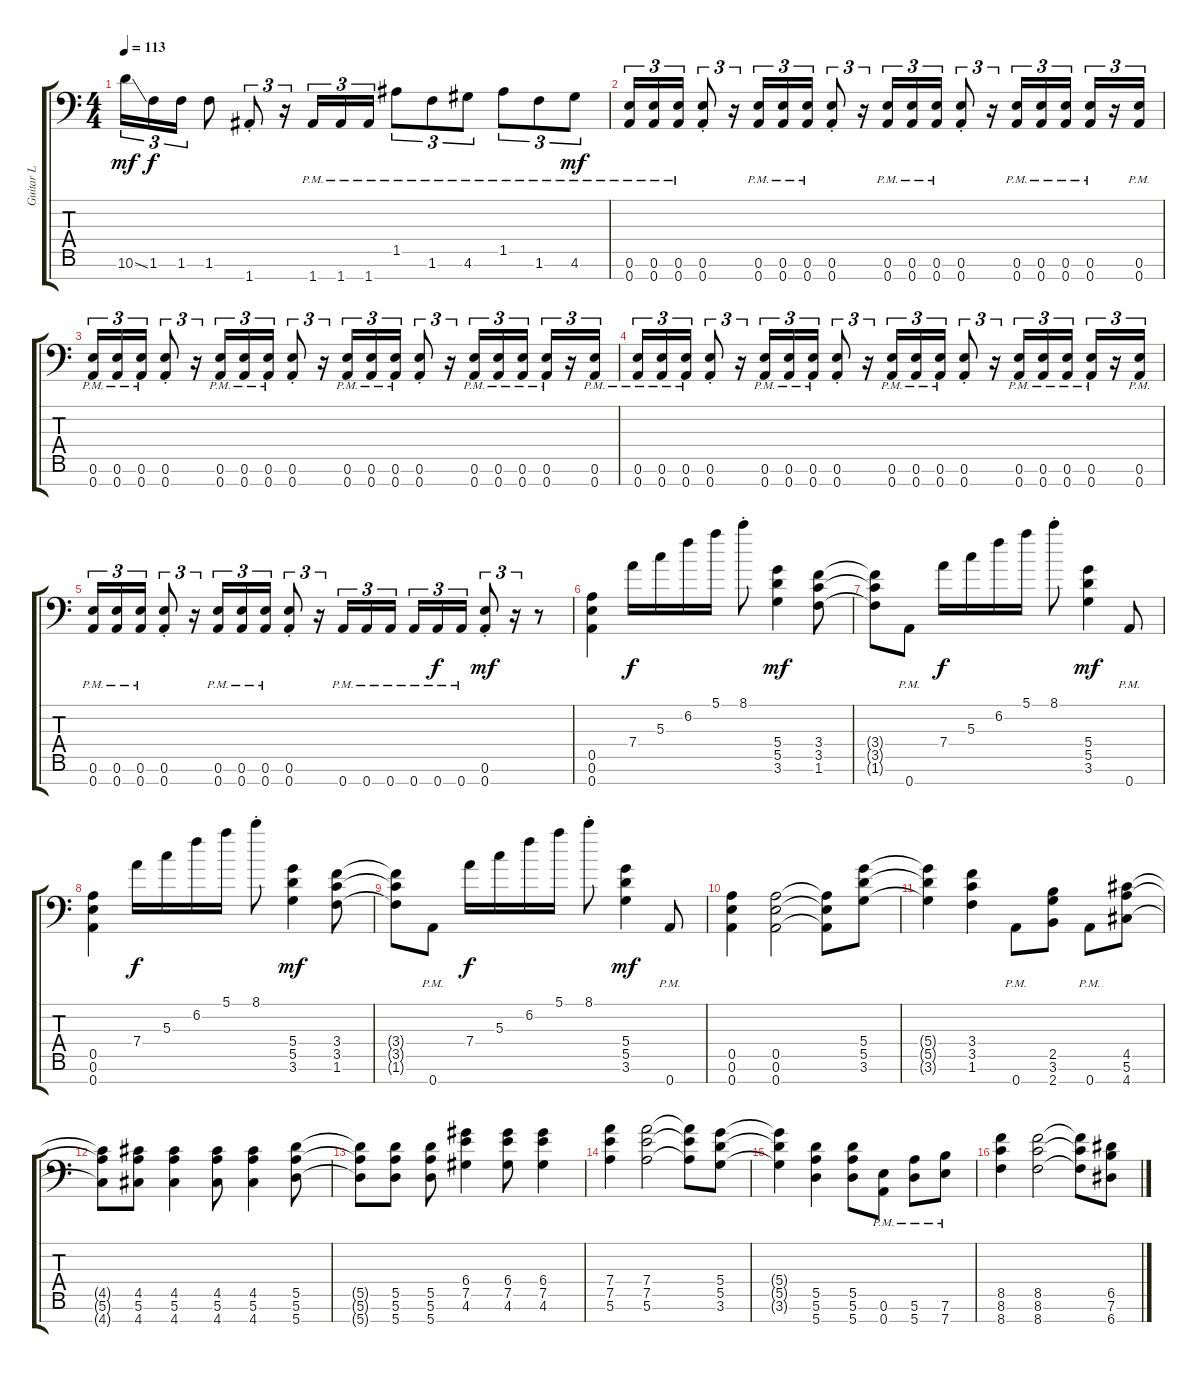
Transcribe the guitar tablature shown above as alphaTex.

\track ("Guitar L" "Guitar L") {instrument distortionguitar}
\staff {score tabs}
\tuning (E4 B3 G3 D3 A2 E2 A1) {hide}
\ts (4 4)
\tempo 113
\clef f4
\ks c
10.6{ss}.16{tu (3 2) dy mf} 1.6.16{tu (3 2) dy f} 1.6.16{tu (3 2)} 1.6.8 1.7{st}.8{tu (3 2)} r.16{tu (3 2)} 1.7{pm}.16{tu (3 2)} 1.7{pm}.16{tu (3 2)} 1.7{pm}.16{tu (3 2)} 1.5{pm}.8{tu (3 2)} 1.6{pm}.8{tu (3 2)} 4.6{pm}.8{tu (3 2)} 1.5{pm}.8{tu (3 2)} 1.6{pm}.8{tu (3 2)} 4.6{pm}.8{tu (3 2) dy mf} |
(0.6{pm} 0.7{pm}).16{tu (3 2)} (0.6{pm} 0.7{pm}).16{tu (3 2)} (0.6{pm} 0.7{pm}).16{tu (3 2)} (0.6{st} 0.7{st}).8{tu (3 2)} r.16{tu (3 2)} (0.6{pm} 0.7{pm}).16{tu (3 2)} (0.6{pm} 0.7{pm}).16{tu (3 2)} (0.6{pm} 0.7{pm}).16{tu (3 2)} (0.6{st} 0.7{st}).8{tu (3 2)} r.16{tu (3 2)} (0.6{pm} 0.7{pm}).16{tu (3 2)} (0.6{pm} 0.7{pm}).16{tu (3 2)} (0.6{pm} 0.7{pm}).16{tu (3 2)} (0.6{st} 0.7{st}).8{tu (3 2)} r.16{tu (3 2)} (0.6{pm} 0.7{pm}).16{tu (3 2)} (0.6{pm} 0.7{pm}).16{tu (3 2)} (0.6{pm} 0.7{pm}).16{tu (3 2) beam splitsecondary} (0.6{pm} 0.7{pm}).16{tu (3 2)} r.16{tu (3 2)} (0.6{pm} 0.7{pm}).16{tu (3 2)} |
(0.6{pm} 0.7{pm}).16{tu (3 2)} (0.6{pm} 0.7{pm}).16{tu (3 2)} (0.6{pm} 0.7{pm}).16{tu (3 2)} (0.6{st} 0.7{st}).8{tu (3 2)} r.16{tu (3 2)} (0.6{pm} 0.7{pm}).16{tu (3 2)} (0.6{pm} 0.7{pm}).16{tu (3 2)} (0.6{pm} 0.7{pm}).16{tu (3 2)} (0.6{st} 0.7{st}).8{tu (3 2)} r.16{tu (3 2)} (0.6{pm} 0.7{pm}).16{tu (3 2)} (0.6{pm} 0.7{pm}).16{tu (3 2)} (0.6{pm} 0.7{pm}).16{tu (3 2)} (0.6{st} 0.7{st}).8{tu (3 2)} r.16{tu (3 2)} (0.6{pm} 0.7{pm}).16{tu (3 2)} (0.6{pm} 0.7{pm}).16{tu (3 2)} (0.6{pm} 0.7{pm}).16{tu (3 2) beam splitsecondary} (0.6{pm} 0.7{pm}).16{tu (3 2)} r.16{tu (3 2)} (0.6{pm} 0.7{pm}).16{tu (3 2)} |
(0.6{pm} 0.7{pm}).16{tu (3 2)} (0.6{pm} 0.7{pm}).16{tu (3 2)} (0.6{pm} 0.7{pm}).16{tu (3 2)} (0.6{st} 0.7{st}).8{tu (3 2)} r.16{tu (3 2)} (0.6{pm} 0.7{pm}).16{tu (3 2)} (0.6{pm} 0.7{pm}).16{tu (3 2)} (0.6{pm} 0.7{pm}).16{tu (3 2)} (0.6{st} 0.7{st}).8{tu (3 2)} r.16{tu (3 2)} (0.6{pm} 0.7{pm}).16{tu (3 2)} (0.6{pm} 0.7{pm}).16{tu (3 2)} (0.6{pm} 0.7{pm}).16{tu (3 2)} (0.6{st} 0.7{st}).8{tu (3 2)} r.16{tu (3 2)} (0.6{pm} 0.7{pm}).16{tu (3 2)} (0.6{pm} 0.7{pm}).16{tu (3 2)} (0.6{pm} 0.7{pm}).16{tu (3 2) beam splitsecondary} (0.6{pm} 0.7{pm}).16{tu (3 2)} r.16{tu (3 2)} (0.6{pm} 0.7{pm}).16{tu (3 2)} |
(0.6{pm} 0.7{pm}).16{tu (3 2)} (0.6{pm} 0.7{pm}).16{tu (3 2)} (0.6{pm} 0.7{pm}).16{tu (3 2)} (0.6{st} 0.7{st}).8{tu (3 2)} r.16{tu (3 2)} (0.6{pm} 0.7{pm}).16{tu (3 2)} (0.6{pm} 0.7{pm}).16{tu (3 2)} (0.6{pm} 0.7{pm}).16{tu (3 2)} (0.6{st} 0.7{st}).8{tu (3 2)} r.16{tu (3 2)} 0.7{pm}.16{tu (3 2)} 0.7{pm}.16{tu (3 2)} 0.7{pm}.16{tu (3 2) beam splitsecondary} 0.7{pm}.16{tu (3 2)} 0.7{pm}.16{tu (3 2) dy f} 0.7{pm}.16{tu (3 2)} (0.6{st} 0.7{st}).8{tu (3 2) dy mf} r.16{tu (3 2)} r.8 |
(0.5 0.6 0.7).4 7.4.16{dy f} 5.3.16 6.2.16 5.1.16 8.1{st}.8 (5.4 5.5 3.6).4{dy mf} (3.4 3.5 1.6).8 |
(3.4{t} 3.5{t} 1.6{t}).8 0.7{pm}.8 7.4.16{dy f} 5.3.16 6.2.16 5.1.16 8.1{st}.8 (5.4 5.5 3.6).4{dy mf} 0.7{pm}.8 |
(0.5 0.6 0.7).4 7.4.16{dy f} 5.3.16 6.2.16 5.1.16 8.1{st}.8 (5.4 5.5 3.6).4{dy mf} (3.4 3.5 1.6).8 |
(3.4{t} 3.5{t} 1.6{t}).8 0.7{pm}.8 7.4.16{dy f} 5.3.16 6.2.16 5.1.16 8.1{st}.8 (5.4 5.5 3.6).4{dy mf} 0.7{pm}.8 |
(0.5 0.6 0.7).4 (0.5 0.6 0.7).2 (0.5{t} 0.6{t} 0.7{t}).8 (5.4 5.5 3.6).8 |
(5.4{t} 5.5{t} 3.6{t}).4 (3.4 3.5 1.6).4 0.7{pm}.8 (2.5 3.6 2.7).8 0.7{pm}.8 (4.5 5.6 4.7).8 |
(4.5{t} 5.6{t} 4.7{t}).8 (4.5 5.6 4.7).8 (4.5 5.6 4.7).4 (4.5 5.6 4.7).8 (4.5 5.6 4.7).4 (5.5 5.6 5.7).8 |
(5.5{t} 5.6{t} 5.7{t}).8 (5.5 5.6 5.7).8 (5.5 5.6 5.7).8 (6.4 7.5 4.6).4 (6.4 7.5 4.6).8 (6.4 7.5 4.6).4 |
(7.4 7.5 5.6).4 (7.4 7.5 5.6).2 (7.4{t} 7.5{t} 5.6{t}).8 (5.4 5.5 3.6).8 |
(5.4{t} 5.5{t} 3.6{t}).4 (5.5 5.6 5.7).4 (5.5 5.6 5.7).8 (0.6{pm} 0.7{pm}).8 (5.6{pm} 5.7{pm}).8 (7.6{pm} 7.7{pm}).8 |
(8.5 8.6 8.7).4 (8.5 8.6 8.7).2 (8.5{t} 8.6{t} 8.7{t}).8 (6.5 7.6 6.7).8
